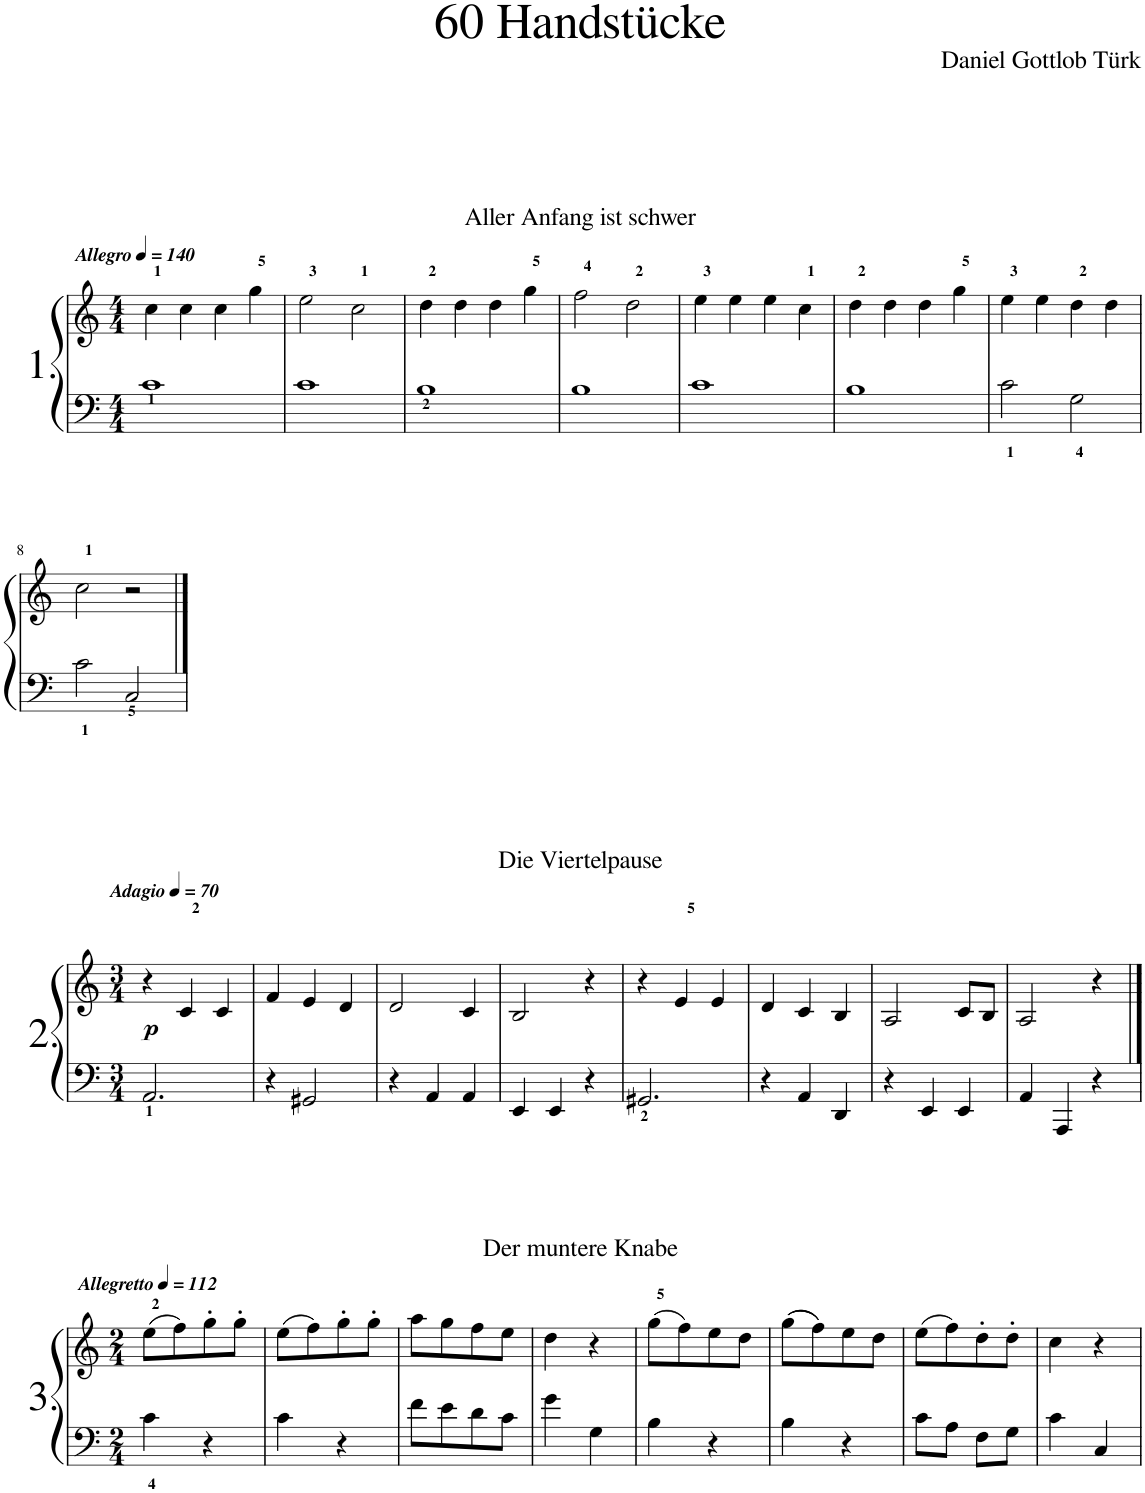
**kern	**kern	**dynam
*part1	*part1	*part1
*staff2	*staff1	*staff1/2
*I"Piano	*	*
*I'Pno.	*	*
*clefF4	*clefG2	*
*k[]	*k[]	*
*M4/4	*M4/4	*
*MM140	*MM140	*
=1	=1	=1
!	!LO:TX:a:Bi:t=Allegro	!
1c	4cc\	.
.	4cc\	.
.	4cc\	.
.	4gg\	.
=2	=2	=2
1c	2ee\	.
.	2cc\	.
=3	=3	=3
1B	4dd\	.
.	4dd\	.
.	4dd\	.
.	4gg\	.
=4	=4	=4
1B	2ff\	.
.	2dd\	.
=5	=5	=5
1c	4ee\	.
.	4ee\	.
.	4ee\	.
.	4cc\	.
=6	=6	=6
1B	4dd\	.
.	4dd\	.
.	4dd\	.
.	4gg\	.
=7	=7	=7
2c<\	4ee\	.
.	4ee\	.
2G<\	4dd\	.
.	4dd\	.
!!LO:LB:g=z
=8	=8	=8
2c<\	2cc\	.
2C/	2r	.
!!LO:LB:g=z
==1	==1	==1
*M3/4	*M3/4	*
*	*MM70	*
!	!LO:TX:a:Bi:t=Adagio	!
!	!	!LO:DY:b
2.AA/	4r	p
.	4c/	.
.	4c/	.
=2	=2	=2
4r	4f/	.
2GG#X/	4e/	.
.	4d/	.
=3	=3	=3
4r	2d/	.
4AA/	.	.
4AA/	4c/	.
=4	=4	=4
4EE/	2B/	.
4EE/	.	.
4r	4r	.
=5	=5	=5
2.GG#X/	4r	.
.	4e/	.
.	4e/	.
=6	=6	=6
4r	4d/	.
4AA/	4c/	.
4DD/	4B/	.
=7	=7	=7
4r	2A/	.
4EE/	.	.
4EE/	8c/L	.
.	8B/J	.
=8	=8	=8
4AA/	2A/	.
4AAA/	.	.
4r	4r	.
!!LO:LB:g=z
==1	==1	==1
*M2/4	*M2/4	*
*	*MM112	*
!	!LO:TX:a:Bi:t=Allegretto	!
4c<\	(8ee\L	.
.	8ff\)	.
4r	8gg'\	.
.	8gg'\J	.
=2	=2	=2
4c\	(8ee\L	.
.	8ff\)	.
4r	8gg'\	.
.	8gg'\J	.
=3	=3	=3
8f\L	8aa\L	.
8e\	8gg\	.
8d\	8ff\	.
8c\J	8ee\J	.
=4	=4	=4
4g\	4dd\	.
4G\	4r	.
=5	=5	=5
4B\	(8gg\L	.
.	8ff\)	.
4r	8ee\	.
.	8dd\J	.
=6	=6	=6
4B\	((8gg\L	.
.	8ff\))	.
4r	8ee\	.
.	8dd\J	.
=7	=7	=7
8c\L	(8ee\L	.
8A\J	8ff\)	.
8F\L	8dd'\	.
8G\J	8dd'\J	.
=8	=8	=8
4c\	4cc\	.
4C/	4r	.
=	=	=
*-	*-	*-
